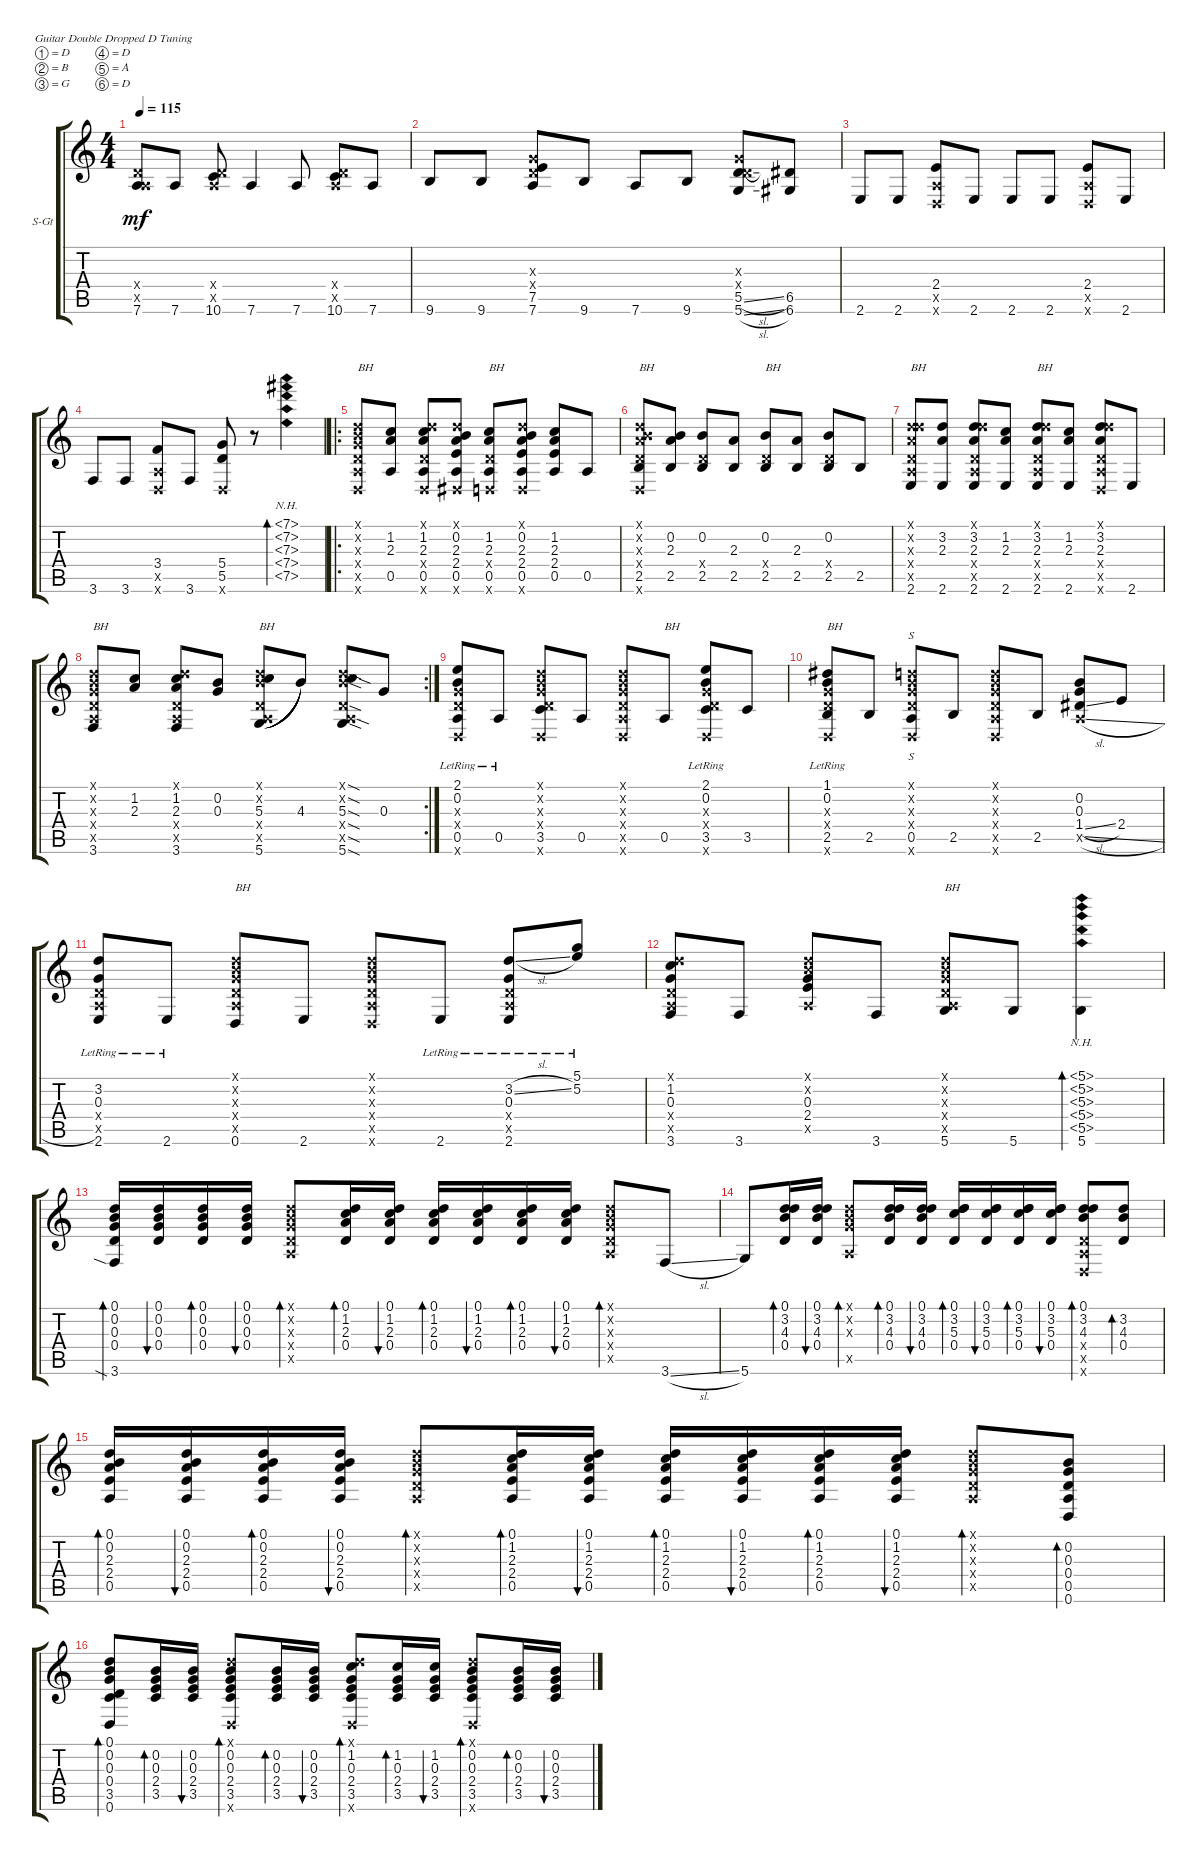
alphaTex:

\defaultSystemsLayout 4
\bracketExtendMode groupsimilarinstruments
\firstSystemTrackNameOrientation horizontal
\otherSystemsTrackNameOrientation horizontal
\track ("Steel Guitar" "S-Gt") {instrument acousticguitarsteel}
\staff {score tabs}
\tuning (D4 B3 G3 D3 A2 D2)
\ts (4 4)
\tempo 115
\clef g2
\ks c
(7.6 0.5{x} 0.4{x}).8{dy mf} 7.6.8 (10.6 0.5{x} 0.4{x}).8 7.6.4 7.6.8 (10.6 0.4{x} 0.5{x}).8 7.6.8 |
9.6.8 9.6.8 (7.6 7.5 0.4{x} 0.3{x}).8 9.6.8 7.6.8 9.6.8 (5.6{sl} 5.5{sl} 0.4{x} 0.3{x}).8 (6.6 6.5).8 |
2.6.8 2.6.8 (2.4 0.5{x} 0.6{x}).8 2.6.8 2.6.8 2.6.8 (0.5{x} 2.4 0.6{x}).8 2.6.8 |
3.6.8 3.6.8 (3.4 0.5{x} 0.6{x}).8 3.6.8 (5.4 0.6{x} 5.5).8 r.8 (7.4{nh} 7.3{nh} 7.2{nh} 7.1{nh} 7.5{nh}).4{bd 119} |
\ro
(0.4{x} 0.5{x} 0.3{x} 0.2{x} 0.1{x} 0.6{x}).8{txt "BH"} (0.5 2.3 1.2).8 (1.2 0.5 2.3 0.4{x} 0.1{x} 0.6{x}).8 (0.5 0.2 2.3 1.6{x} 2.4 0.1{x}).8 (1.2 0.5 2.3 0.4{x} 0.6{x}).8{txt "BH"} (0.2 2.3 0.5 2.4 0.1{x} 0.6{x}).8 (1.2 0.5 2.3 2.4).8 0.5.8 |
(2.5 2.3{x} 0.2{x} 0.6{x} 0.4{x} 0.1{x}).8{txt "BH"} (0.2 2.3 2.5).8 (0.2 2.5 0.4{x}).8 (2.5 2.3).8 (0.2 0.4{x} 2.5).8{txt "BH"} (2.3 2.5).8 (0.2 2.5 0.4{x}).8 2.5.8 |
(2.6 2.3{x} 3.2{x} 0.5{x} 0.4{x} 0.1{x}).8{txt "BH"} (3.2 2.3 2.6).8 (3.2 2.3 2.6 0.5{x} 0.4{x} 0.1{x}).8 (2.3 1.2 2.6).8 (3.2 2.3 0.1{x} 0.4{x} 0.5{x} 2.6).8{txt "BH"} (2.3 1.2 2.6).8 (3.2 2.3 0.4{x} 0.5{x} 0.1{x} 0.6{x}).8 2.6.8 |
\rc 2
(3.6 0.5{x} 0.4{x} 0.3{x} 0.2{x} 0.1{x}).8{txt "BH"} (1.2 2.3).8 (3.6 0.5{x} 0.4{x} 2.3 1.2 0.1{x}).8 (0.3 0.2).8 (5.6 5.3 0.4{x} 0.5{x} 0.2{x} 0.1{x}).8{txt "BH" legatoorigin} 4.3.8 (5.3{sod} 5.6{sod} 0.5{sod x} 0.4{sod x} 0.1{sod x} 0.2{sod x}).8 0.3.8 |
(0.6{x} 0.5{lr} 0.4{x} 0.3{x} 0.2 2.1{lr}).8 0.5{lr}.8 (3.5 0.6{x} 0.4{x} 0.3{x} 0.2{x} 0.1{x}).8 0.5.8 (0.6{x} 0.5{x} 0.4{x} 0.3{x} 0.2{x} 0.1{x}).8 0.5.8{txt "BH"} (0.6{x} 3.5 0.4{x} 0.3{x} 0.2 2.1{lr}).8 3.5.8 |
(0.6{x} 2.5{lr} 0.4{x} 0.3{x} 0.2 1.1).8{txt "BH"} 2.5.8 (0.5 0.6{x} 0.4{x} 0.3{x} 0.2{x} 0.1{x}).8{s} 2.5.8 (0.6{x} 0.5{x} 0.4{x} 0.3{x} 0.2{x} 0.1{x}).8 2.5.8 (1.4{sl} 0.5{sl x} 0.2 0.3).8 2.4.8 |
(0.3{lr} 0.4{x} 0.5{x} 2.6 3.2).8 2.6{lr}.8 (0.6 0.5{x} 0.4{x} 0.3{x} 0.2{x} 0.1{x}).8{txt "BH"} 2.6.8 (0.6{x} 0.5{x} 0.4{x} 0.3{x} 0.2{x} 0.1{x}).8 2.6{lr}.8 (3.2{sl lr} 0.3{lr} 0.4{x} 0.5{x} 2.6{lr}).8 (5.2{lr} 5.1{lr}).8 |
(3.6 0.5{x} 0.4{x} 0.3 1.2 0.1{x}).8 3.6.8 (0.5{x} 2.4 0.1{x} 0.2{x} 0.3).8 3.6.8 (5.6 0.5{x} 0.4{x} 0.3{x} 0.2{x} 0.1{x}).8{txt "BH"} 5.6.8 (5.6 5.2{nh} 5.3{nh} 5.4{nh} 5.5{nh} 5.1{nh}).4{bd 30} |
(3.6{sia} 0.3 0.2 0.1 0.4).16{bd 30} (0.1 0.2 0.3 0.4).16{bu 30} (0.3 0.2 0.1 0.4).16{bd 30} (0.1 0.2 0.3 0.4).16{bu 30} (0.5{x} 0.4{x} 0.3{x} 0.2{x} 0.1{x}).8{bd 30} (0.1 1.2 2.3 0.4).16{bd 30} (0.1 1.2 2.3 0.4).16{bu 30} (0.1 1.2 2.3 0.4).16{bd 30} (0.1 1.2 2.3 0.4).16{bu 30} (0.1 1.2 2.3 0.4).16{bd 30} (0.1 1.2 2.3 0.4).16{bu 30} (0.5{x} 0.4{x} 0.3{x} 0.2{x} 0.1{x}).8{bd 30} 3.6{sl}.8 |
5.6.8 (3.2 4.3 0.1 0.4).16{bd 30} (3.2 4.3 0.1 0.4).16{bu 30} (0.1{x} 0.2{x} 0.3{x} 0.5{x}).8{bd 30} (3.2 4.3 0.1 0.4).16{bd 30} (3.2 4.3 0.1 0.4).16{bu 30} (3.2 0.1 5.3 0.4).16{bd 30} (3.2 5.3 0.1 0.4).16{bu 30} (3.2 5.3 0.1 0.4).16{bd 30} (3.2 5.3 0.1 0.4).16{bu 30} (3.2 4.3 0.1 0.4{x} 0.6{x} 0.5{x}).8{bd 30} (3.2 4.3 0.4).8{bd 30} |
(0.5 2.4 2.3 0.2 0.1).16{bd 30} (0.5 2.4 2.3 0.2 0.1).16{bu 30} (0.5 2.4 2.3 0.2 0.1).16{bd 30} (0.5 2.4 2.3 0.2 0.1).16{bu 30} (0.1{x} 0.2{x} 0.3{x} 0.4{x} 0.5{x}).8{bd 30} (0.1 1.2 2.3 2.4 0.5).16{bd 30} (0.1 1.2 2.3 2.4 0.5).16{bu 30} (0.1 1.2 2.3 2.4 0.5).16{bd 30} (0.1 1.2 2.3 2.4 0.5).16{bu 30} (0.1 1.2 2.3 2.4 0.5).16{bd 30} (0.1 1.2 2.3 2.4 0.5).16{bu 30} (0.5{x} 0.4{x} 0.3{x} 0.2{x} 0.1{x}).8{bd 30} (0.4 0.3 0.5 0.6 0.2).8{bd 30} |
(3.5 0.4 0.3 0.2 0.6 0.1).8{bd 30} (3.5 2.4 0.3 0.2).16{bd 30} (3.5 2.4 0.3 0.2).16{bu 30} (3.5 2.4 0.3 0.2 0.1{x} 0.6{x}).8{bd 30} (0.2 0.3 2.4 3.5).16{bd 30} (0.2 0.3 2.4 3.5).16{bu 30} (1.2 0.3 2.4 3.5 0.6{x} 0.1{x}).8{bd 30} (3.5 2.4 0.3 1.2).16{bd 30} (3.5 2.4 0.3 1.2).16{bu 30} (3.5 2.4 0.3 0.2 0.6{x} 0.1{x}).8{bd 30} (3.5 2.4 0.3 0.2).16{bd 30} (3.5 2.4 0.3 0.2).16{bu 30}
